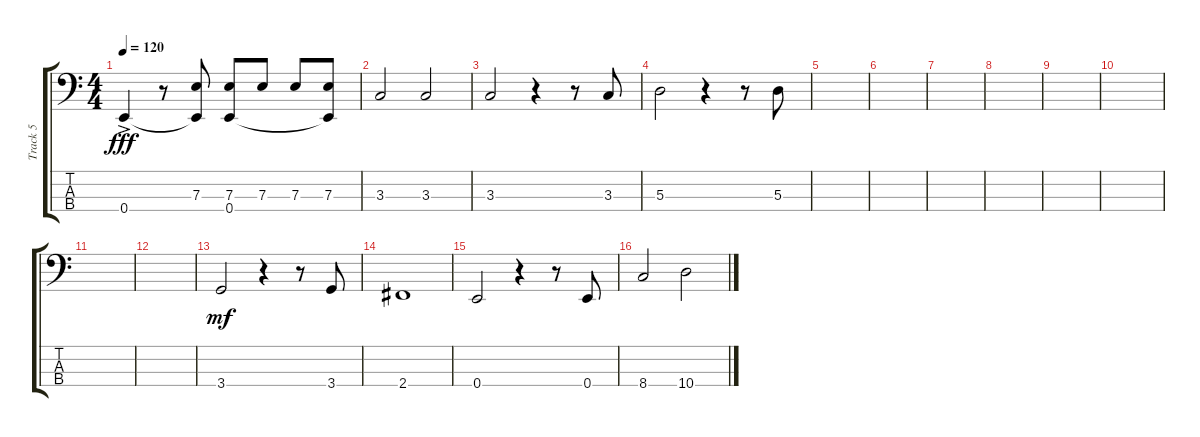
\track ("Track 5" "Track 5") {instrument synthbass1}
\staff {score tabs}
\tuning (G2 D2 A1 E1) {hide}
\ts (4 4)
\tempo 120
\clef f4
\ks c
0.4{ac}.4{dy fff} r.8 (7.3 0.4{t}).8 (7.3 0.4).8 7.3.8 7.3.8 (7.3 0.4{t}).8 |
3.3.2 3.3.2 |
3.3.2 r.4 r.8 3.3.8 |
5.3.2 r.4 r.8 5.3.8 |
|
|
|
|
|
|
|
|
3.4.2{dy mf volume 16} r.4 r.8 3.4.8 |
2.4.1 |
0.4.2 r.4 r.8 0.4.8 |
8.4.2 10.4.2
